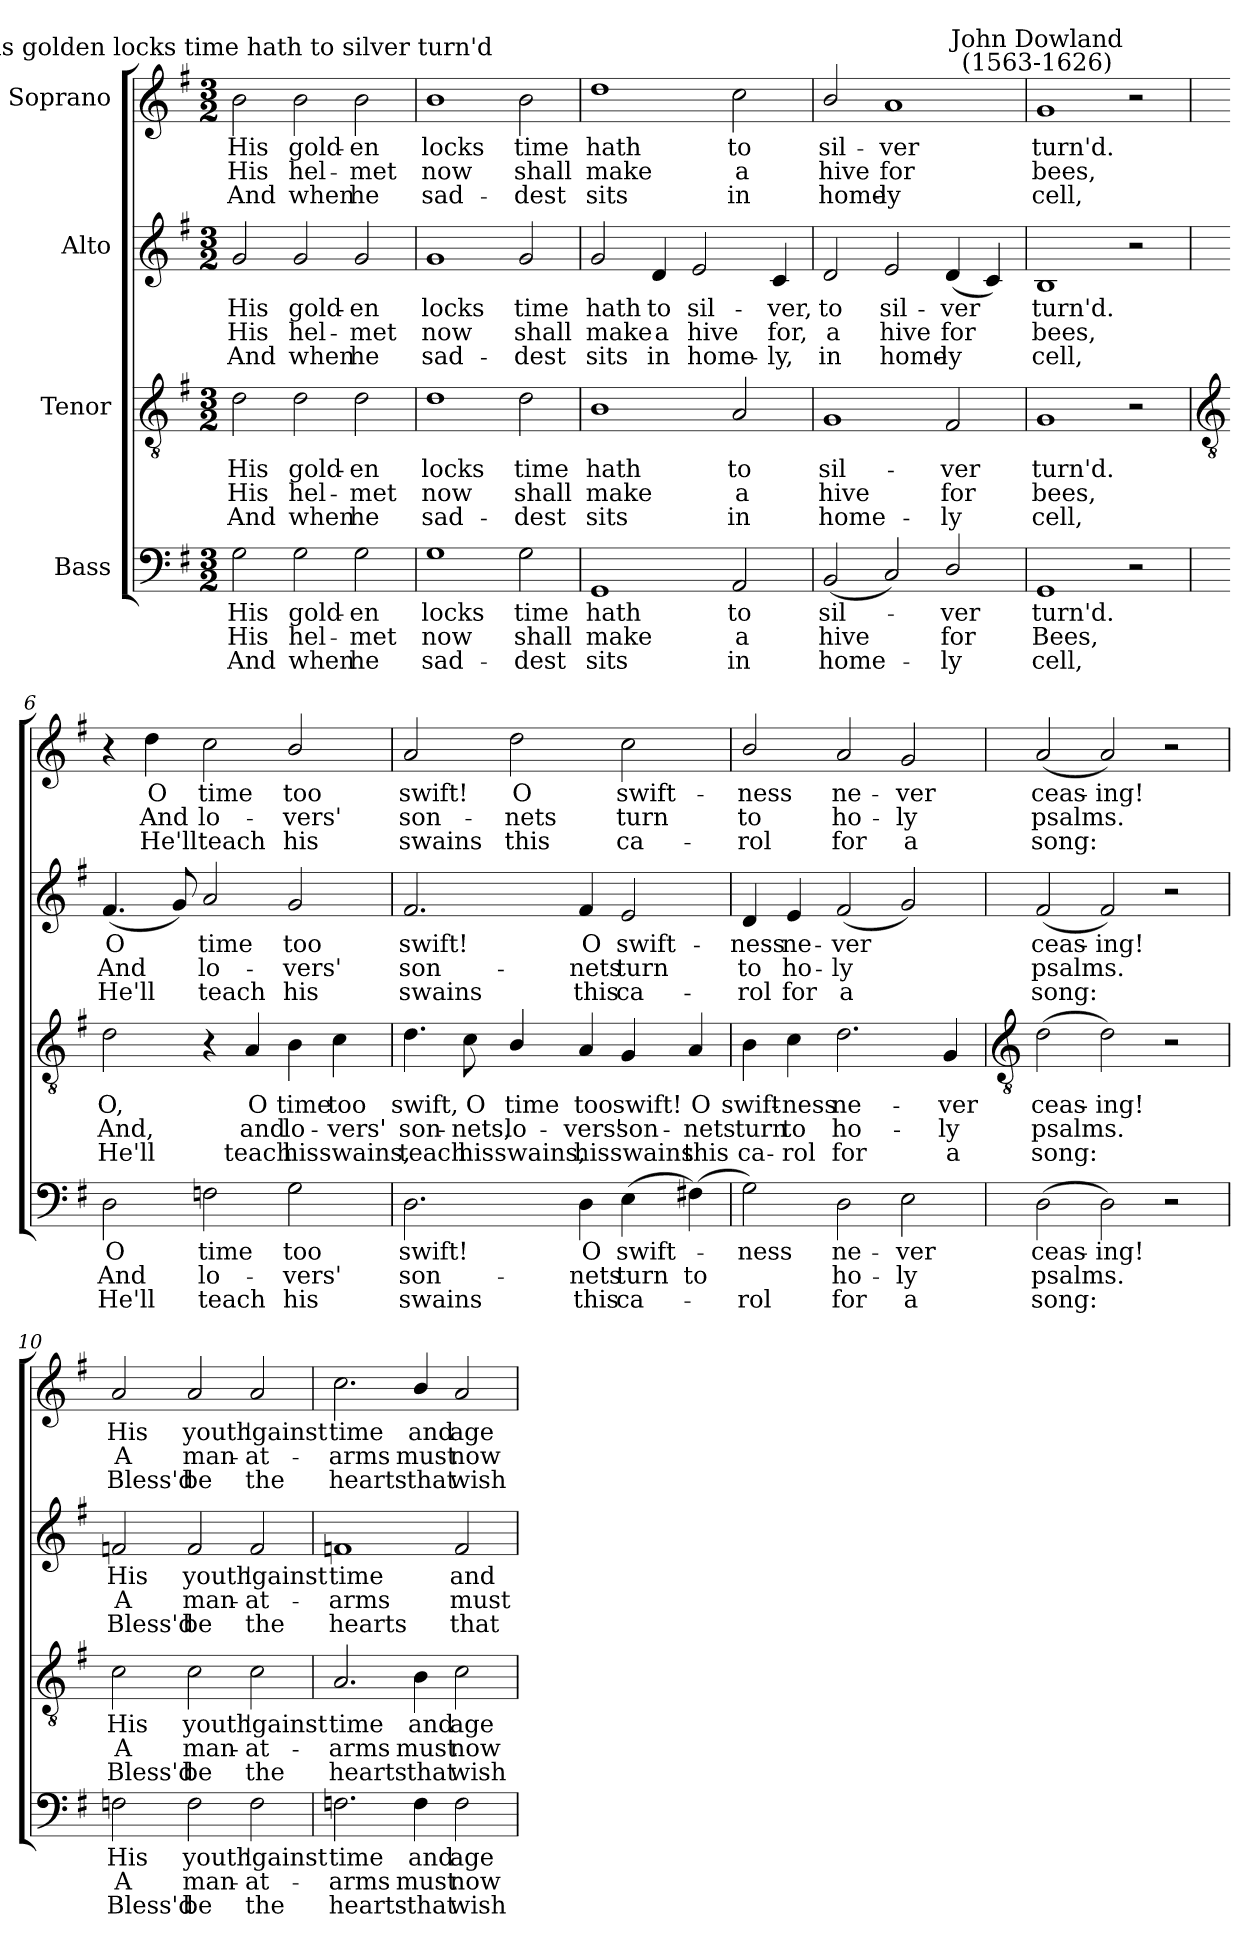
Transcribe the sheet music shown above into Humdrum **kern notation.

**kern	**text	**text	**text	**kern	**text	**text	**text	**kern	**text	**text	**text	**kern	**text	**text	**text
*part4	*part4	*part4	*part4	*part3	*part3	*part3	*part3	*part2	*part2	*part2	*part2	*part1	*part1	*part1	*part1
*staff4	*staff4	*staff4	*staff4	*staff3	*staff3	*staff3	*staff3	*staff2	*staff2	*staff2	*staff2	*staff1	*staff1	*staff1	*staff1
*I"Bass	*	*	*	*I"Tenor	*	*	*	*I"Alto	*	*	*	*I"Soprano	*	*	*
*clefF4	*	*	*	*clefGv2	*	*	*	*clefG2	*	*	*	*clefG2	*	*	*
*k[f#]	*	*	*	*k[f#]	*	*	*	*k[f#]	*	*	*	*k[f#]	*	*	*
*G:	*	*	*	*G:	*	*	*	*G:	*	*	*	*G:	*	*	*
*M3/2	*	*	*	*M3/2	*	*	*	*M3/2	*	*	*	*M3/2	*	*	*
=1	=1	=1	=1	=1	=1	=1	=1	=1	=1	=1	=1	=1	=1	=1	=1
!	!	!	!	!	!	!	!	!	!	!	!	!LO:TX:a:cj:t=His golden locks time hath to silver turn'd	!	!	!
!	!LO:LY:b	!LO:LY:b	!LO:LY:b	!	!LO:LY:b	!LO:LY:b	!LO:LY:b	!	!LO:LY:b	!LO:LY:b	!LO:LY:b	!	!LO:LY:b	!LO:LY:b	!LO:LY:b
2G	His	His	And	2d	His	His	And	2g	His	His	And	2b	His	His	And
!	!LO:LY:b	!LO:LY:b	!LO:LY:b	!	!LO:LY:b	!LO:LY:b	!LO:LY:b	!	!LO:LY:b	!LO:LY:b	!LO:LY:b	!	!LO:LY:b	!LO:LY:b	!LO:LY:b
2G	gold-	-hel-	-when	2d	gold-	-hel-	-when	2g	gold-	-hel-	-when	2b	gold-	-hel-	-when
!	!LO:LY:b	!LO:LY:b	!LO:LY:b	!	!LO:LY:b	!LO:LY:b	!LO:LY:b	!	!LO:LY:b	!LO:LY:b	!LO:LY:b	!	!LO:LY:b	!LO:LY:b	!LO:LY:b
2G	en	met	he	2d	en	met	he	2g	en	met	he	2b	en	met	he
=2	=2	=2	=2	=2	=2	=2	=2	=2	=2	=2	=2	=2	=2	=2	=2
!	!LO:LY:b	!LO:LY:b	!LO:LY:b	!	!LO:LY:b	!LO:LY:b	!LO:LY:b	!	!LO:LY:b	!LO:LY:b	!LO:LY:b	!	!LO:LY:b	!LO:LY:b	!LO:LY:b
1G	locks	now	sad-	1d	locks	now	sad-	1g	locks	now	sad-	1b	locks	now	sad-
!	!LO:LY:b	!LO:LY:b	!LO:LY:b	!	!LO:LY:b	!LO:LY:b	!LO:LY:b	!	!LO:LY:b	!LO:LY:b	!LO:LY:b	!	!LO:LY:b	!LO:LY:b	!LO:LY:b
2G	-time	shall	dest	2d	-time	shall	dest	2g	-time	shall	dest	2b	-time	shall	dest
=3	=3	=3	=3	=3	=3	=3	=3	=3	=3	=3	=3	=3	=3	=3	=3
!	!LO:LY:b	!LO:LY:b	!LO:LY:b	!	!LO:LY:b	!LO:LY:b	!LO:LY:b	!	!LO:LY:b	!LO:LY:b	!LO:LY:b	!	!LO:LY:b	!LO:LY:b	!LO:LY:b
1GG	hath	make	sits	1B	hath	make	sits	2g	hath	make	sits	1dd	hath	make	sits
!	!	!	!	!	!	!	!	!	!LO:LY:b	!LO:LY:b	!LO:LY:b	!	!	!	!
.	.	.	.	.	.	.	.	4d	to	a	in	.	.	.	.
!	!	!	!	!	!	!	!	!	!LO:LY:b	!LO:LY:b	!LO:LY:b	!	!	!	!
.	.	.	.	.	.	.	.	2e	sil-	-hive	home-	.	.	.	.
!	!LO:LY:b	!LO:LY:b	!LO:LY:b	!	!LO:LY:b	!LO:LY:b	!LO:LY:b	!	!	!	!	!	!LO:LY:b	!LO:LY:b	!LO:LY:b
2AA	to	a	in	2A	to	a	in	.	.	.	.	2cc	to	a	in
!	!	!	!	!	!	!	!	!	!LO:LY:b	!LO:LY:b	!LO:LY:b	!	!	!	!
.	.	.	.	.	.	.	.	4c	-ver,	for,	ly,	.	.	.	.
=4	=4	=4	=4	=4	=4	=4	=4	=4	=4	=4	=4	=4	=4	=4	=4
!	!LO:LY:b	!LO:LY:b	!LO:LY:b	!	!LO:LY:b	!LO:LY:b	!LO:LY:b	!	!LO:LY:b	!LO:LY:b	!LO:LY:b	!	!LO:LY:b	!LO:LY:b	!LO:LY:b
(<2BB	sil-	hive	home-	1G	sil-	-hive	home-	2d	to	a	in	2b/	sil-	-hive	home-
!	!	!	!	!	!	!	!	!	!LO:LY:b	!LO:LY:b	!LO:LY:b	!	!LO:LY:b	!LO:LY:b	!LO:LY:b
2C)	.	.	.	.	.	.	.	2e	sil-	-hive	home-	1a	-ver	for	ly
!	!LO:LY:b	!LO:LY:b	!LO:LY:b	!	!LO:LY:b	!LO:LY:b	!LO:LY:b	!	!LO:LY:b	!LO:LY:b	!LO:LY:b	!	!	!	!
2D/	ver	for	ly	2F#	-ver	for	ly	(<4d	-ver	for	ly	.	.	.	.
.	.	.	.	.	.	.	.	4c)	.	.	.	.	.	.	.
=5	=5	=5	=5	=5	=5	=5	=5	=5	=5	=5	=5	=5	=5	=5	=5
!	!	!	!	!	!	!	!	!	!	!	!	!LO:TX:a:cj:t=John Dowland\n(1563-1626)	!	!	!
!	!LO:LY:b	!LO:LY:b	!LO:LY:b	!	!LO:LY:b	!LO:LY:b	!LO:LY:b	!	!LO:LY:b	!LO:LY:b	!LO:LY:b	!	!LO:LY:b	!LO:LY:b	!LO:LY:b
1GG	turn'd.	Bees,	cell,	1G	turn'd.	bees,	cell,	1B	turn'd.	bees,	cell,	1g	turn'd.	bees,	cell,
2r	.	.	.	2r	.	.	.	2r	.	.	.	2r	.	.	.
!!LO:LB:g=z
=6	=6	=6	=6	=6	=6	=6	=6	=6	=6	=6	=6	=6	=6	=6	=6
*	*	*	*	*clefGv2	*	*	*	*	*	*	*	*	*	*	*
!	!LO:LY:b	!LO:LY:b	!LO:LY:b	!	!LO:LY:b	!LO:LY:b	!LO:LY:b	!	!LO:LY:b	!LO:LY:b	!LO:LY:b	!	!	!	!
2D	O	And	He'll	2d	O,	And,	He'll	(<4.f#	O	And	He'll	4r	.	.	.
!	!	!	!	!	!	!	!	!	!	!	!	!	!LO:LY:b	!LO:LY:b	!LO:LY:b
.	.	.	.	.	.	.	.	.	.	.	.	4dd	O	And	He'll
.	.	.	.	.	.	.	.	8g)	.	.	.	.	.	.	.
!	!LO:LY:b	!LO:LY:b	!LO:LY:b	!	!	!	!	!	!LO:LY:b	!LO:LY:b	!LO:LY:b	!	!LO:LY:b	!LO:LY:b	!LO:LY:b
2Fn	time	lo-	-teach	4r	.	.	.	2a	time	lo-	-teach	2cc	time	lo-	-teach
!	!	!	!	!	!LO:LY:b	!LO:LY:b	!LO:LY:b	!	!	!	!	!	!	!	!
.	.	.	.	4A	O	and	teach	.	.	.	.	.	.	.	.
!	!LO:LY:b	!LO:LY:b	!LO:LY:b	!	!LO:LY:b	!LO:LY:b	!LO:LY:b	!	!LO:LY:b	!LO:LY:b	!LO:LY:b	!	!LO:LY:b	!LO:LY:b	!LO:LY:b
2G	too	vers'	his	4B	time	lo-	-his	2g	too	vers'	his	2b/	too	vers'	his
!	!	!	!	!	!LO:LY:b	!LO:LY:b	!LO:LY:b	!	!	!	!	!	!	!	!
.	.	.	.	4c	too	vers'	swains,	.	.	.	.	.	.	.	.
=7	=7	=7	=7	=7	=7	=7	=7	=7	=7	=7	=7	=7	=7	=7	=7
!	!LO:LY:b	!LO:LY:b	!LO:LY:b	!	!LO:LY:b	!LO:LY:b	!LO:LY:b	!	!LO:LY:b	!LO:LY:b	!LO:LY:b	!	!LO:LY:b	!LO:LY:b	!LO:LY:b
2.D	swift!	son-	-swains	4.d	swift,	son-	-teach	2.f#	swift!	son-	-swains	2a	swift!	son-	-swains
!	!	!	!	!	!LO:LY:b	!LO:LY:b	!LO:LY:b	!	!	!	!	!	!	!	!
.	.	.	.	8c	O	nets,	his	.	.	.	.	.	.	.	.
!	!	!	!	!	!LO:LY:b	!LO:LY:b	!LO:LY:b	!	!	!	!	!	!LO:LY:b	!LO:LY:b	!LO:LY:b
.	.	.	.	4B/	time	lo-	-swains,	.	.	.	.	2dd	O	nets	this
!	!LO:LY:b	!LO:LY:b	!LO:LY:b	!	!LO:LY:b	!LO:LY:b	!LO:LY:b	!	!LO:LY:b	!LO:LY:b	!LO:LY:b	!	!	!	!
4D	O	nets	this	4A	too	vers'	his	4f#	O	nets	this	.	.	.	.
!	!LO:LY:b	!LO:LY:b	!LO:LY:b	!	!LO:LY:b	!LO:LY:b	!LO:LY:b	!	!LO:LY:b	!LO:LY:b	!LO:LY:b	!	!LO:LY:b	!LO:LY:b	!LO:LY:b
(>4E	swift-	turn	ca-	4G	swift!	son-	-swains	2e	swift-	-turn	ca-	2cc	swift-	-turn	ca-
!	!	!LO:LY:b	!	!	!LO:LY:b	!LO:LY:b	!LO:LY:b	!	!	!	!	!	!	!	!
(>4F#X)	.	to	.	4A	O	nets	this	.	.	.	.	.	.	.	.
=8	=8	=8	=8	=8	=8	=8	=8	=8	=8	=8	=8	=8	=8	=8	=8
!	!LO:LY:b	!	!LO:LY:b	!	!LO:LY:b	!LO:LY:b	!LO:LY:b	!	!LO:LY:b	!LO:LY:b	!LO:LY:b	!	!LO:LY:b	!LO:LY:b	!LO:LY:b
2G)	ness	.	rol	4B	swift-	-turn	ca-	4d	-ness	to	rol	2b/	-ness	to	rol
!	!	!	!	!	!LO:LY:b	!LO:LY:b	!LO:LY:b	!	!LO:LY:b	!LO:LY:b	!LO:LY:b	!	!	!	!
.	.	.	.	4c	-ness	to	rol	4e	ne-	-ho-	-for	.	.	.	.
!	!LO:LY:b	!LO:LY:b	!LO:LY:b	!	!LO:LY:b	!LO:LY:b	!LO:LY:b	!	!LO:LY:b	!LO:LY:b	!LO:LY:b	!	!LO:LY:b	!LO:LY:b	!LO:LY:b
2D	ne-	-ho-	-for	2.d	ne-	-ho-	-for	(<2f#	ver	ly	a	2a	ne-	-ho-	-for
!	!LO:LY:b	!LO:LY:b	!LO:LY:b	!	!	!	!	!	!	!	!	!	!LO:LY:b	!LO:LY:b	!LO:LY:b
2E	ver	ly	a	.	.	.	.	2g)	.	.	.	2g	ver	ly	a
!	!	!	!	!	!LO:LY:b	!LO:LY:b	!LO:LY:b	!	!	!	!	!	!	!	!
.	.	.	.	4G	ver	ly	a	.	.	.	.	.	.	.	.
!!LO:LB:g=z
=9	=9	=9	=9	=9	=9	=9	=9	=9	=9	=9	=9	=9	=9	=9	=9
*	*	*	*	*clefGv2	*	*	*	*	*	*	*	*	*	*	*
!	!LO:LY:b	!LO:LY:b	!LO:LY:b	!	!LO:LY:b	!LO:LY:b	!LO:LY:b	!	!LO:LY:b	!LO:LY:b	!LO:LY:b	!	!LO:LY:b	!LO:LY:b	!LO:LY:b
(>2D	ceas-	-psalms.	song:	(>2d	ceas-	-psalms.	song:	(<2f#	ceas-	-psalms.	song:	(<2a	ceas-	-psalms.	song:
!	!LO:LY:b	!	!	!	!LO:LY:b	!	!	!	!LO:LY:b	!	!	!	!LO:LY:b	!	!
2D)	ing!	.	.	2d)	ing!	.	.	2f#)	ing!	.	.	2a)	ing!	.	.
2r	.	.	.	2r	.	.	.	2r	.	.	.	2r	.	.	.
=10	=10	=10	=10	=10	=10	=10	=10	=10	=10	=10	=10	=10	=10	=10	=10
!	!LO:LY:b	!LO:LY:b	!LO:LY:b	!	!LO:LY:b	!LO:LY:b	!LO:LY:b	!	!LO:LY:b	!LO:LY:b	!LO:LY:b	!	!LO:LY:b	!LO:LY:b	!LO:LY:b
2Fn	His	A	Bless'd	2c	His	A	Bless'd	2fn	His	A	Bless'd	2a	His	A	Bless'd
!	!LO:LY:b	!LO:LY:b	!LO:LY:b	!	!LO:LY:b	!LO:LY:b	!LO:LY:b	!	!LO:LY:b	!LO:LY:b	!LO:LY:b	!	!LO:LY:b	!LO:LY:b	!LO:LY:b
2F	youth	man-	-be	2c	youth	man-	-be	2f	youth	man-	-be	2a	youth	man-	-be
!	!LO:LY:b	!LO:LY:b	!LO:LY:b	!	!LO:LY:b	!LO:LY:b	!LO:LY:b	!	!LO:LY:b	!LO:LY:b	!LO:LY:b	!	!LO:LY:b	!LO:LY:b	!LO:LY:b
2F	'gainst	at-	-the	2c	'gainst	at-	-the	2f	'gainst	at-	-the	2a	'gainst	at-	-the
=11	=11	=11	=11	=11	=11	=11	=11	=11	=11	=11	=11	=11	=11	=11	=11
!	!LO:LY:b	!LO:LY:b	!LO:LY:b	!	!LO:LY:b	!LO:LY:b	!LO:LY:b	!	!LO:LY:b	!LO:LY:b	!LO:LY:b	!	!LO:LY:b	!LO:LY:b	!LO:LY:b
2.Fn	time	arms	hearts	2.A	time	arms	hearts	1fn	time	arms	hearts	2.cc	time	arms	hearts
!	!LO:LY:b	!LO:LY:b	!LO:LY:b	!	!LO:LY:b	!LO:LY:b	!LO:LY:b	!	!	!	!	!	!LO:LY:b	!LO:LY:b	!LO:LY:b
4F	and	must	that	4B	and	must	that	.	.	.	.	4b/	and	must	that
!	!LO:LY:b	!LO:LY:b	!LO:LY:b	!	!LO:LY:b	!LO:LY:b	!LO:LY:b	!	!LO:LY:b	!LO:LY:b	!LO:LY:b	!	!LO:LY:b	!LO:LY:b	!LO:LY:b
2F	age	now	wish	2c	age	now	wish	2f	and	must	that	2a	age	now	wish
=	=	=	=	=	=	=	=	=	=	=	=	=	=	=	=
*-	*-	*-	*-	*-	*-	*-	*-	*-	*-	*-	*-	*-	*-	*-	*-
